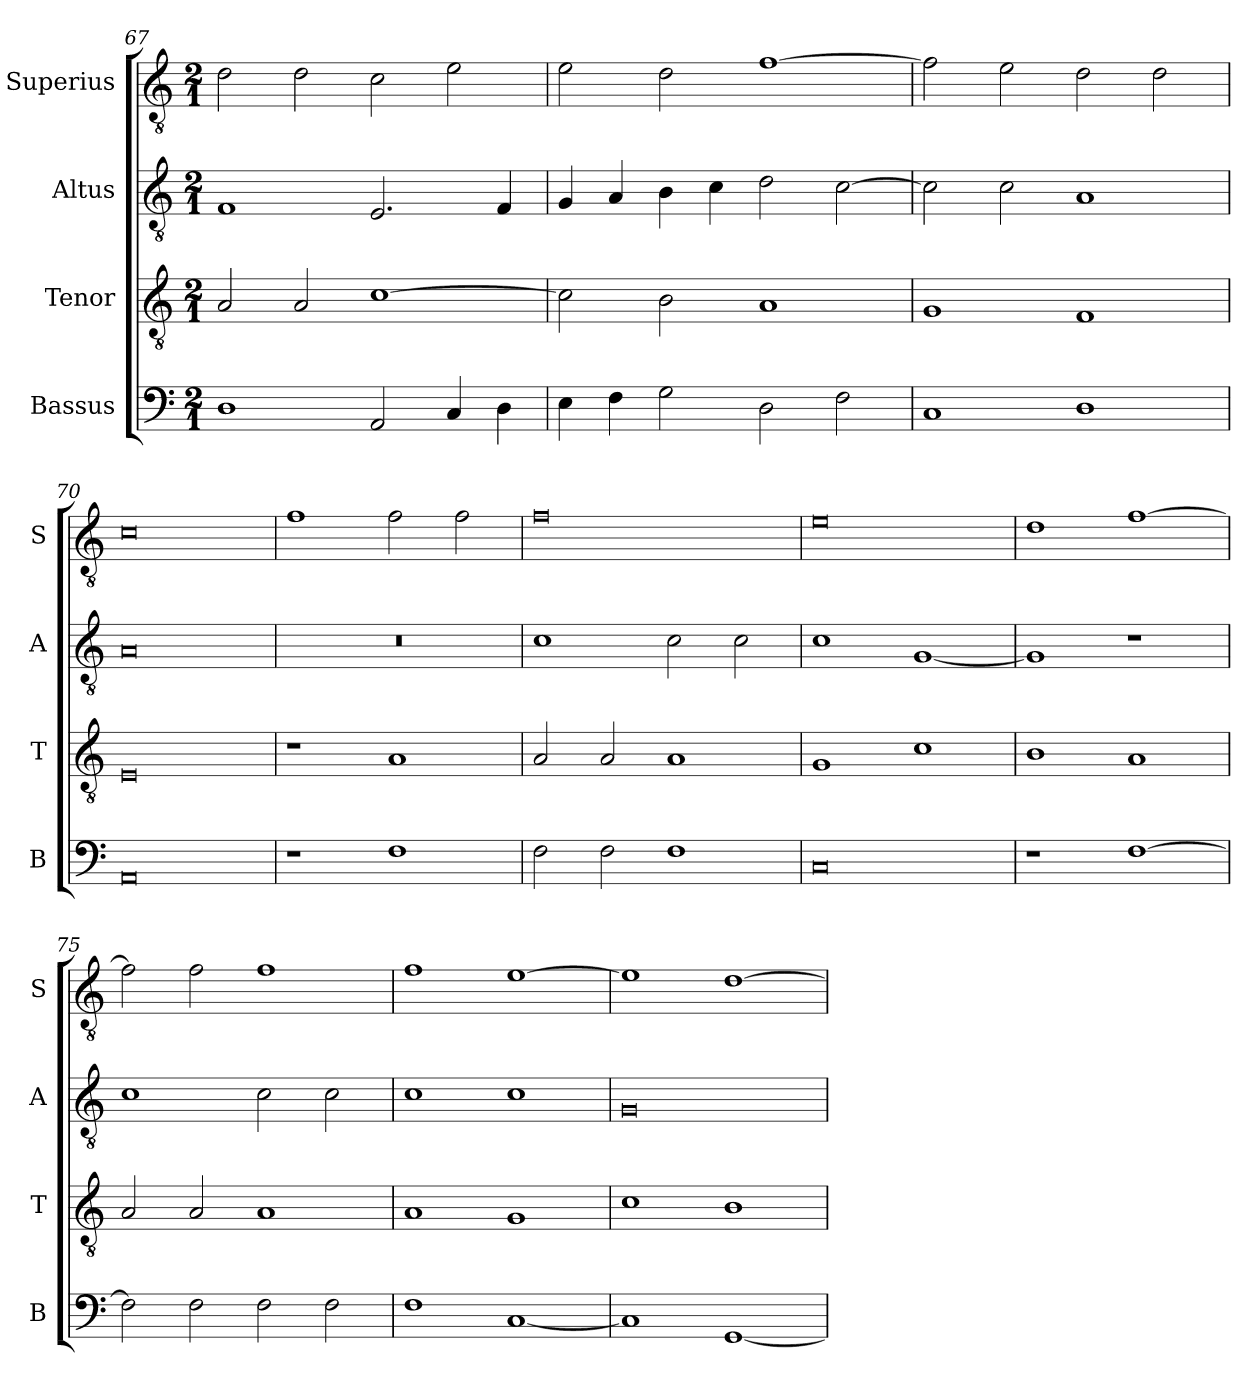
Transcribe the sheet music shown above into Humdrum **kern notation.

**kern	**kern	**kern	**kern
*part4	*part3	*part2	*part1
*staff4	*staff3	*staff2	*staff1
*I"Bassus	*I"Tenor	*I"Altus	*I"Superius
*I'B	*I'T	*I'A	*I'S
*clefF4	*clefGv2	*clefGv2	*clefGv2
*k[]	*k[]	*k[]	*k[]
*C:	*C:	*C:	*C:
*M2/1	*M2/1	*M2/1	*M2/1
=67	=67	=67	=67
1D	2A	1F	2d
.	2A	.	2d
2AA	[1c	2.E	2c
4C	.	.	2e
4D	.	4F	.
=68	=68	=68	=68
4E	2c]	4G	2e
4F	.	4A	.
2G	2B	4B	2d
.	.	4c	.
2D	1A	2d	[1f
2F	.	[2c	.
=69	=69	=69	=69
1C	1G	2c]	2f]
.	.	2c	2e
1D	1F	1A	2d
.	.	.	2d
=70	=70	=70	=70
0AA	0E	0A	0c
=71	=71	=71	=71
1r	1r	0r	1f
1F	1A	.	2f
.	.	.	2f
=72	=72	=72	=72
2F	2A	1c	0f
2F	2A	.	.
1F	1A	2c	.
.	.	2c	.
=73	=73	=73	=73
0C	1G	1c	0e
.	1c	[1G	.
=74	=74	=74	=74
1r	1B	1G]	1d
[1F	1A	1r	[1f
=75	=75	=75	=75
2F]	2A	1c	2f]
2F	2A	.	2f
2F	1A	2c	1f
2F	.	2c	.
=76	=76	=76	=76
1F	1A	1c	1f
[1C	1G	1c	[1e
=77	=77	=77	=77
1C]	1c	0G	1e]
[1GG	1B	.	[1d
=	=	=	=
*-	*-	*-	*-
